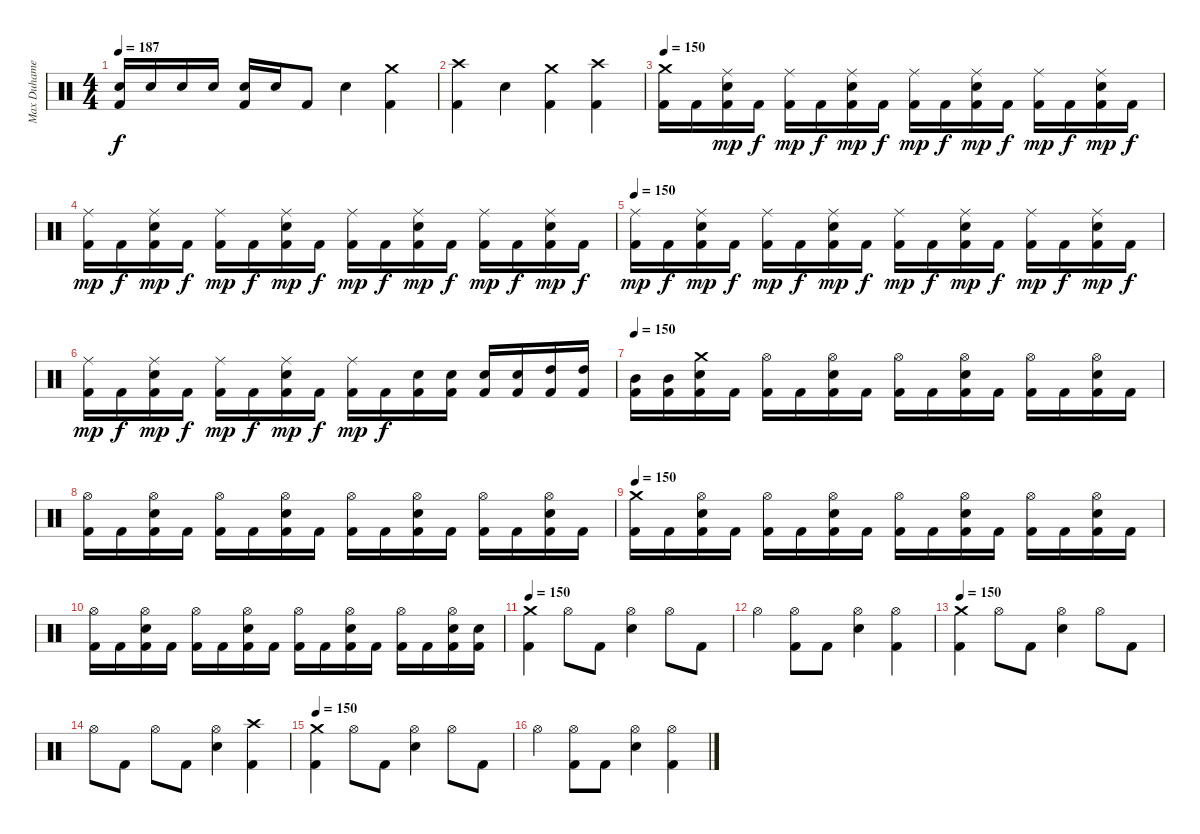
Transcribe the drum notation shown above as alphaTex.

\track ("Max Duhamel" "Max Duhame") {instrument percussion}
\staff {score}
\articulation defaults
\ts (4 4)
\tempo 187
\clef neutral
\ks c
("Electric Snare (hit)" "Kick (hit) 2").16{dy f} "Electric Snare (hit)".16 "Electric Snare (hit)".16 "Electric Snare (hit)".16 ("Electric Snare (hit)" "Kick (hit) 2").16 "Electric Snare (hit)".16 "Kick (hit) 2".8 "Electric Snare (hit)".4 ("Crash medium (hit)" "Kick (hit) 2").4 |
("Crash high (hit)" "Kick (hit) 2").4 "Electric Snare (hit)".4 ("Crash medium (hit)" "Kick (hit) 2").4 ("Crash high (hit)" "Kick (hit) 2").4 |
\tempo 150
("Crash medium (hit)" "Kick (hit) 2").16 "Kick (hit) 2".16 ("Ride (middle)" "Electric Snare (hit)" "Kick (hit) 2").16{dy mp} "Kick (hit) 2".16{dy f} ("Ride (middle)" "Kick (hit) 2").16{dy mp} "Kick (hit) 2".16{dy f} ("Ride (middle)" "Electric Snare (hit)" "Kick (hit) 2").16{dy mp} "Kick (hit) 2".16{dy f} ("Ride (middle)" "Kick (hit) 2").16{dy mp} "Kick (hit) 2".16{dy f} ("Ride (middle)" "Electric Snare (hit)" "Kick (hit) 2").16{dy mp} "Kick (hit) 2".16{dy f} ("Ride (middle)" "Kick (hit) 2").16{dy mp} "Kick (hit) 2".16{dy f} ("Ride (middle)" "Electric Snare (hit)" "Kick (hit) 2").16{dy mp} "Kick (hit) 2".16{dy f} |
("Ride (middle)" "Kick (hit) 2").16{dy mp} "Kick (hit) 2".16{dy f} ("Ride (middle)" "Electric Snare (hit)" "Kick (hit) 2").16{dy mp} "Kick (hit) 2".16{dy f} ("Ride (middle)" "Kick (hit) 2").16{dy mp} "Kick (hit) 2".16{dy f} ("Ride (middle)" "Electric Snare (hit)" "Kick (hit) 2").16{dy mp} "Kick (hit) 2".16{dy f} ("Ride (middle)" "Kick (hit) 2").16{dy mp} "Kick (hit) 2".16{dy f} ("Ride (middle)" "Electric Snare (hit)" "Kick (hit) 2").16{dy mp} "Kick (hit) 2".16{dy f} ("Ride (middle)" "Kick (hit) 2").16{dy mp} "Kick (hit) 2".16{dy f} ("Ride (middle)" "Electric Snare (hit)" "Kick (hit) 2").16{dy mp} "Kick (hit) 2".16{dy f} |
\tempo 150
("Ride (middle)" "Kick (hit) 2").16{dy mp} "Kick (hit) 2".16{dy f} ("Ride (middle)" "Electric Snare (hit)" "Kick (hit) 2").16{dy mp} "Kick (hit) 2".16{dy f} ("Ride (middle)" "Kick (hit) 2").16{dy mp} "Kick (hit) 2".16{dy f} ("Ride (middle)" "Electric Snare (hit)" "Kick (hit) 2").16{dy mp} "Kick (hit) 2".16{dy f} ("Ride (middle)" "Kick (hit) 2").16{dy mp} "Kick (hit) 2".16{dy f} ("Ride (middle)" "Electric Snare (hit)" "Kick (hit) 2").16{dy mp} "Kick (hit) 2".16{dy f} ("Ride (middle)" "Kick (hit) 2").16{dy mp} "Kick (hit) 2".16{dy f} ("Ride (middle)" "Electric Snare (hit)" "Kick (hit) 2").16{dy mp} "Kick (hit) 2".16{dy f} |
("Ride (middle)" "Kick (hit) 2").16{dy mp} "Kick (hit) 2".16{dy f} ("Ride (middle)" "Electric Snare (hit)" "Kick (hit) 2").16{dy mp} "Kick (hit) 2".16{dy f} ("Ride (middle)" "Kick (hit) 2").16{dy mp} "Kick (hit) 2".16{dy f} ("Ride (middle)" "Electric Snare (hit)" "Kick (hit) 2").16{dy mp} "Kick (hit) 2".16{dy f} ("Ride (middle)" "Kick (hit) 2").16{dy mp} "Kick (hit) 2".16{dy f} ("Electric Snare (hit)" "Kick (hit) 2").16 ("Electric Snare (hit)" "Kick (hit) 2").16 ("Electric Snare (hit)" "Kick (hit) 2").16 ("Electric Snare (hit)" "Kick (hit) 2").16 ("High Tom (hit)" "Kick (hit) 2").16 ("High Tom (hit)" "Kick (hit) 2").16 |
\tempo 150
("Mid Tom (hit)" "Kick (hit) 2").16 ("Mid Tom (hit)" "Kick (hit) 2").16 ("Crash medium (hit)" "Electric Snare (hit)" "Kick (hit) 2").16 "Kick (hit) 2".16 ("Hi-Hat (open)" "Kick (hit) 2").16 "Kick (hit) 2".16 ("Hi-Hat (open)" "Electric Snare (hit)" "Kick (hit) 2").16 "Kick (hit) 2".16 ("Hi-Hat (open)" "Kick (hit) 2").16 "Kick (hit) 2".16 ("Hi-Hat (open)" "Electric Snare (hit)" "Kick (hit) 2").16 "Kick (hit) 2".16 ("Hi-Hat (open)" "Kick (hit) 2").16 "Kick (hit) 2".16 ("Hi-Hat (open)" "Electric Snare (hit)" "Kick (hit) 2").16 "Kick (hit) 2".16 |
("Hi-Hat (open)" "Kick (hit) 2").16 "Kick (hit) 2".16 ("Hi-Hat (open)" "Electric Snare (hit)" "Kick (hit) 2").16 "Kick (hit) 2".16 ("Hi-Hat (open)" "Kick (hit) 2").16 "Kick (hit) 2".16 ("Hi-Hat (open)" "Electric Snare (hit)" "Kick (hit) 2").16 "Kick (hit) 2".16 ("Hi-Hat (open)" "Kick (hit) 2").16 "Kick (hit) 2".16 ("Hi-Hat (open)" "Electric Snare (hit)" "Kick (hit) 2").16 "Kick (hit) 2".16 ("Hi-Hat (open)" "Kick (hit) 2").16 "Kick (hit) 2".16 ("Hi-Hat (open)" "Electric Snare (hit)" "Kick (hit) 2").16 "Kick (hit) 2".16 |
\tempo 150
("Crash medium (hit)" "Kick (hit) 2").16 "Kick (hit) 2".16 ("Hi-Hat (open)" "Electric Snare (hit)" "Kick (hit) 2").16 "Kick (hit) 2".16 ("Hi-Hat (open)" "Kick (hit) 2").16 "Kick (hit) 2".16 ("Hi-Hat (open)" "Electric Snare (hit)" "Kick (hit) 2").16 "Kick (hit) 2".16 ("Hi-Hat (open)" "Kick (hit) 2").16 "Kick (hit) 2".16 ("Hi-Hat (open)" "Electric Snare (hit)" "Kick (hit) 2").16 "Kick (hit) 2".16 ("Hi-Hat (open)" "Kick (hit) 2").16 "Kick (hit) 2".16 ("Hi-Hat (open)" "Electric Snare (hit)" "Kick (hit) 2").16 "Kick (hit) 2".16 |
("Hi-Hat (open)" "Kick (hit) 2").16 "Kick (hit) 2".16 ("Hi-Hat (open)" "Electric Snare (hit)" "Kick (hit) 2").16 "Kick (hit) 2".16 ("Hi-Hat (open)" "Kick (hit) 2").16 "Kick (hit) 2".16 ("Hi-Hat (open)" "Electric Snare (hit)" "Kick (hit) 2").16 "Kick (hit) 2".16 ("Hi-Hat (open)" "Kick (hit) 2").16 "Kick (hit) 2".16 ("Hi-Hat (open)" "Electric Snare (hit)" "Kick (hit) 2").16 "Kick (hit) 2".16 ("Hi-Hat (open)" "Kick (hit) 2").16 "Kick (hit) 2".16 ("Hi-Hat (open)" "Electric Snare (hit)" "Kick (hit) 2").16 ("Electric Snare (hit)" "Kick (hit) 2").16 |
\tempo 150
("Crash medium (hit)" "Kick (hit) 2").4 "Hi-Hat (open)".8 "Kick (hit) 2".8 ("Hi-Hat (open)" "Electric Snare (hit)").4 "Hi-Hat (open)".8 "Kick (hit) 2".8 |
"Hi-Hat (open)".4 ("Hi-Hat (open)" "Kick (hit) 2").8 "Kick (hit) 2".8 ("Hi-Hat (open)" "Electric Snare (hit)").4 ("Hi-Hat (open)" "Kick (hit) 2").4 |
\tempo 150
("Crash medium (hit)" "Kick (hit) 2").4 "Hi-Hat (open)".8 "Kick (hit) 2".8 ("Hi-Hat (open)" "Electric Snare (hit)").4 "Hi-Hat (open)".8 "Kick (hit) 2".8 |
"Hi-Hat (open)".8 "Kick (hit) 2".8 "Hi-Hat (open)".8 "Kick (hit) 2".8 ("Hi-Hat (open)" "Electric Snare (hit)").4 ("Crash high (hit)" "Kick (hit) 2").4 |
\tempo 150
("Crash medium (hit)" "Kick (hit) 2").4 "Hi-Hat (open)".8 "Kick (hit) 2".8 ("Hi-Hat (open)" "Electric Snare (hit)").4 "Hi-Hat (open)".8 "Kick (hit) 2".8 |
"Hi-Hat (open)".4 ("Hi-Hat (open)" "Kick (hit) 2").8 "Kick (hit) 2".8 ("Hi-Hat (open)" "Electric Snare (hit)").4 ("Hi-Hat (open)" "Kick (hit) 2").4
